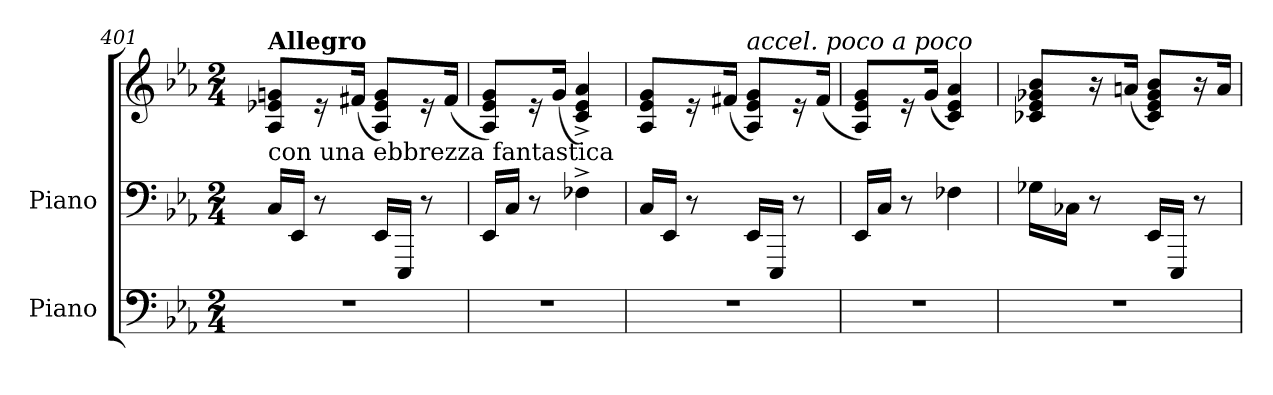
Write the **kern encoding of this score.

**kern	**kern	**kern
*part2	*part1	*part1
*staff3	*staff2	*staff1
*I"Piano	*I"Piano	*
*I'Pno	*I'Pno	*
!!LO:LB:g=z
*clefF4	*clefF4	*clefG2
*k[b-e-a-]	*k[b-e-a-]	*k[b-e-a-]
*M2/4	*M2/4	*M2/4
=401	=401	=401
!	!	!LO:TX:a:B:t=Allegro
!	!	!LO:TX:b:t=con una ebbrezza fantastica
2r	16C/LL	8A-/ 8e-X/ 8gn/L
.	16EE-/JJ	.
.	8r	16r
.	.	(<16f#X/Jk
.	16EE-/LL	8A-/ 8e-/ 8g/L)
.	16EEE-/JJ	.
.	8r	16r
.	.	(<16f#/Jk
=402	=402	=402
2r	16EE-/LL	8A-/ 8e-/ 8g/L)
.	16C/JJ	.
.	8r	16r
.	.	(<16g/Jk
.	4F-X^\	4c/^ 4e-/^ 4a-/^)
=403	=403	=403
2r	16C/LL	8A-/ 8e-/ 8g/L
.	16EE-/JJ	.
.	8r	16r
.	.	(<16f#X/Jk
!	!	!LO:TX:a:i:t=accel. poco a poco
.	16EE-/LL	8A-/ 8e-/ 8g/L)
.	16EEE-/JJ	.
.	8r	16r
.	.	(<16f#/Jk
=404	=404	=404
2r	16EE-/LL	8A-/ 8e-/ 8g/L)
.	16C/JJ	.
.	8r	16r
.	.	(<16g/Jk
.	4F-X\	4c/ 4e-/ 4a-/)
=405	=405	=405
2r	16G-X\LL	8c-X/ 8e-/ 8g-X/ 8b-/L
.	16C-X\JJ	.
.	8r	16r
.	.	(<16an/Jk
.	16EE-/LL	8c-/ 8e-/ 8g-/ 8b-/L)
.	16EEE-/JJ	.
.	8r	16r
.	.	16a/Jk
=	=	=
*-	*-	*-
